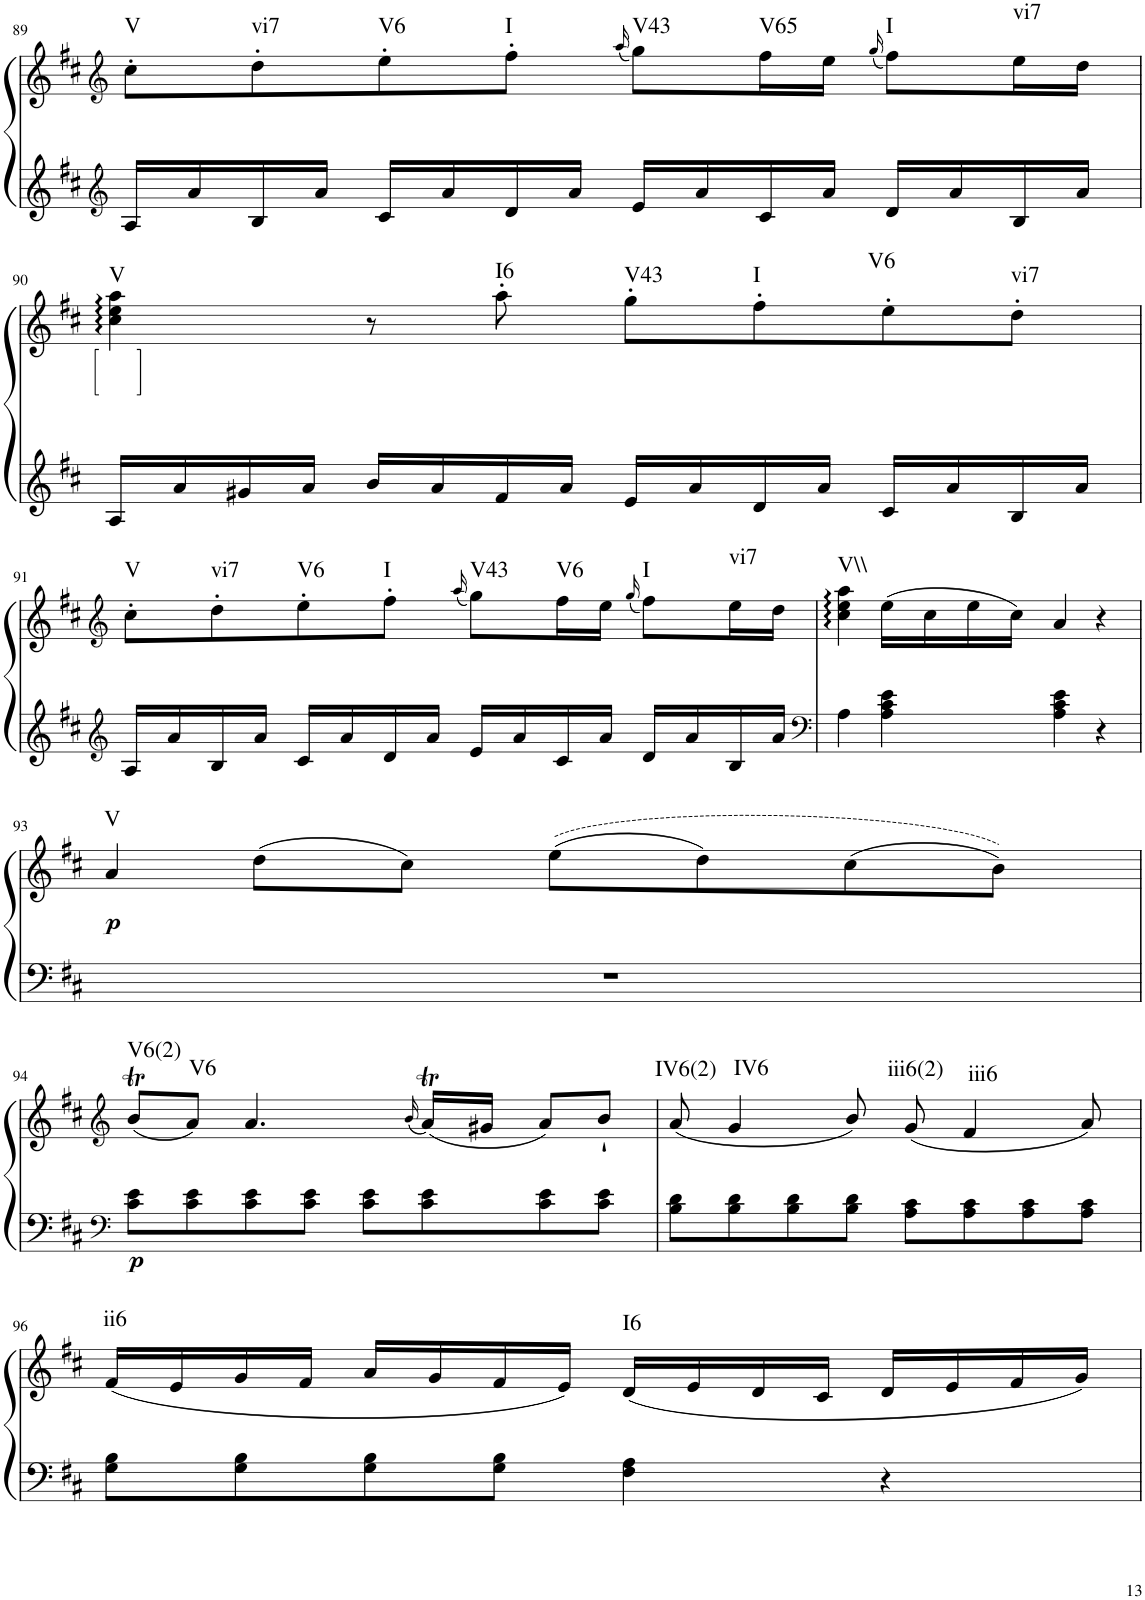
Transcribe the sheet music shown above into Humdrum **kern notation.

**kern	**kern	**dynam	**harte
*part1	*part1	*part1	*part1
*staff2	*staff1	*staff1/2	*
*I"unbenannt2	*	*	*
!!LO:PB:g=z
*clefG2	*clefG2	*	*
*k[f#c#]	*k[f#c#]	*	*
*M4/4	*M4/4	*	*
=89	=89	=89	=89
!	!	!	!LO:H:kt=V
16A/LL	8cc#'\L	.	N
16a/	.	.	.
!	!	!	!LO:H:kt=vi7
16B/	8dd'\	.	N
16a/JJ	.	.	.
!	!	!	!LO:H:kt=V6
16c#/LL	8ee'\	.	N
16a/	.	.	.
!	!	!	!LO:H:kt=I
16d/	8ff#'\J	.	N
16a/JJ	.	.	.
.	(16qaa/	.	.
!	!	!	!LO:H:kt=V43
16e/LL	8gg\L)	.	N
16a/	.	.	.
!	!	!	!LO:H:kt=V65
16c#/	16ff#\L	.	N
16a/JJ	16ee\JJ	.	.
.	(16qgg/	.	.
!	!	!	!LO:H:kt=I
16d/LL	8ff#\L)	.	N
16a/	.	.	.
!	!	!	!LO:H:kt=vi7
16B/	16ee\L	.	N
16a/JJ	16dd\JJ	.	.
!!LO:LB:g=z
=90	=90	=90	=90
!	!	!	!LO:H:kt=V
16A/LL	4cc#\ 4ee\ 4aa\	.	N
16a/	.	.	.
16g#X/	.	.	.
16a/JJ	.	.	.
16b/LL	8r	.	.
16a/	.	.	.
!	!	!	!LO:H:kt=I6
16f#/	8aa'\	.	N
16a/JJ	.	.	.
!	!	!	!LO:H:kt=V43
16e/LL	8gg'\L	.	N
16a/	.	.	.
!	!	!	!LO:H:kt=I
16d/	8ff#'\	.	N
16a/JJ	.	.	.
!	!	!	!LO:H:kt=V6
16c#/LL	8ee'\	.	N
16a/	.	.	.
!	!	!	!LO:H:kt=vi7
16B/	8dd'\J	.	N
16a/JJ	.	.	.
!!LO:LB:g=z
=91	=91	=91	=91
*clefG2	*clefG2	*	*
!	!	!	!LO:H:kt=V
16A/LL	8cc#'\L	.	N
16a/	.	.	.
!	!	!	!LO:H:kt=vi7
16B/	8dd'\	.	N
16a/JJ	.	.	.
!	!	!	!LO:H:kt=V6
16c#/LL	8ee'\	.	N
16a/	.	.	.
!	!	!	!LO:H:kt=I
16d/	8ff#'\J	.	N
16a/JJ	.	.	.
.	(16qaa/	.	.
!	!	!	!LO:H:kt=V43
16e/LL	8gg\L)	.	N
16a/	.	.	.
!	!	!	!LO:H:kt=V6
16c#/	16ff#\L	.	N
16a/JJ	16ee\JJ	.	.
.	(16qgg/	.	.
!	!	!	!LO:H:kt=I
16d/LL	8ff#\L)	.	N
16a/	.	.	.
!	!	!	!LO:H:kt=vi7
16B/	16ee\L	.	N
16a/JJ	16dd\JJ	.	.
=92	=92	=92	=92
*clefF4	*	*	*
!	!	!	!LO:H:kt=V\\
4A\	4cc#\ 4ee\ 4aa\	.	N
4A\ 4c#\ 4e\	(16ee\LL	.	.
.	16cc#\	.	.
.	16ee\	.	.
.	16cc#\JJ)	.	.
4A\ 4c#\ 4e\	4a/	.	.
4r	4r	.	.
!!LO:LB:g=z
=93	=93	=93	=93
!	!	!LO:DY:b	!LO:H:kt=V
1r	4a/	p	N
.	(8dd\L	.	.
.	8cc#\J)	.	.
.	((8ee\L	.	.
.	8dd\)	.	.
.	(8cc#\	.	.
.	8b\J))	.	.
!!LO:LB:g=z
=94	=94	=94	=94
*clefF4	*clefG2	*	*
!	!	!LO:DY:b=2	!LO:H:kt=V6(2)
8c#\ 8e\L	(8bT/L	p	N
!	!	!	!LO:H:kt=V6
8c#\ 8e\	8a/J)	.	N
8c#\ 8e\	4.a/	.	.
8c#\ 8e\J	.	.	.
8c#\ 8e\L	.	.	.
.	(16qb/	.	.
8c#\ 8e\	(16aT/LL)	.	.
.	16g#X/JJ	.	.
8c#\ 8e\	8a/L)	.	.
8c#\ 8e\J	8b`/J	.	.
=95	=95	=95	=95
!	!	!	!LO:H:kt=IV6(2)
8B\ 8d\L	(8a/	.	N
!	!	!	!LO:H:kt=IV6
8B\ 8d\	4g/	.	N
8B\ 8d\	.	.	.
8B\ 8d\J	8b/)	.	.
!	!	!	!LO:H:kt=iii6(2)
8A\ 8c#\L	(8g/	.	N
!	!	!	!LO:H:kt=iii6
8A\ 8c#\	4f#/	.	N
8A\ 8c#\	.	.	.
8A\ 8c#\J	8a/)	.	.
!!LO:LB:g=z
=96	=96	=96	=96
!	!	!	!LO:H:kt=ii6
8G\ 8B\L	(16f#/LL	.	N
.	16e/	.	.
8G\ 8B\	16g/	.	.
.	16f#/JJ	.	.
8G\ 8B\	16a/LL	.	.
.	16g/	.	.
8G\ 8B\J	16f#/	.	.
.	16e/JJ)	.	.
!	!	!	!LO:H:kt=I6
4F#\ 4A\	(16d/LL	.	N
.	16e/	.	.
.	16d/	.	.
.	16c#/JJ	.	.
4r	16d/LL	.	.
.	16e/	.	.
.	16f#/	.	.
.	16g/JJ)	.	.
=	=	=	=
*-	*-	*-	*-
